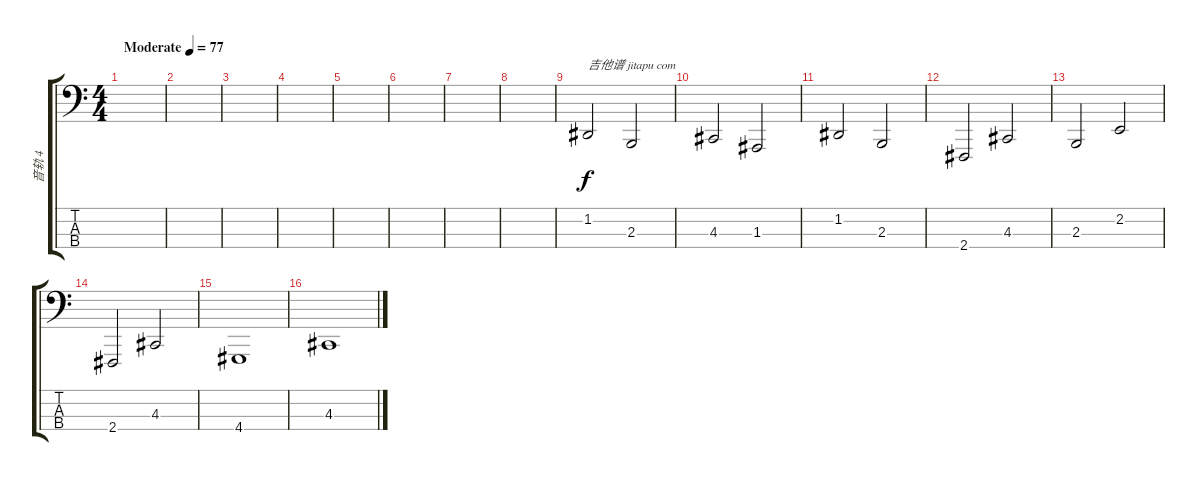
\track ("音轨 4" "音轨 4") {instrument drawbarorgan}
\staff {score tabs}
\tuning (G2 D2 A1 E1) {hide}
\ts (4 4)
\tempo (77 "Moderate")
\clef f4
\ks c
|
|
|
|
|
|
|
|
1.2.2{txt "吉他谱 jitapu com"} 2.3.2 |
4.3.2 1.3.2 |
1.2.2 2.3.2 |
2.4.2 4.3.2 |
2.3.2 2.2.2 |
2.4.2 4.3.2 |
4.4.1 |
4.3.1
